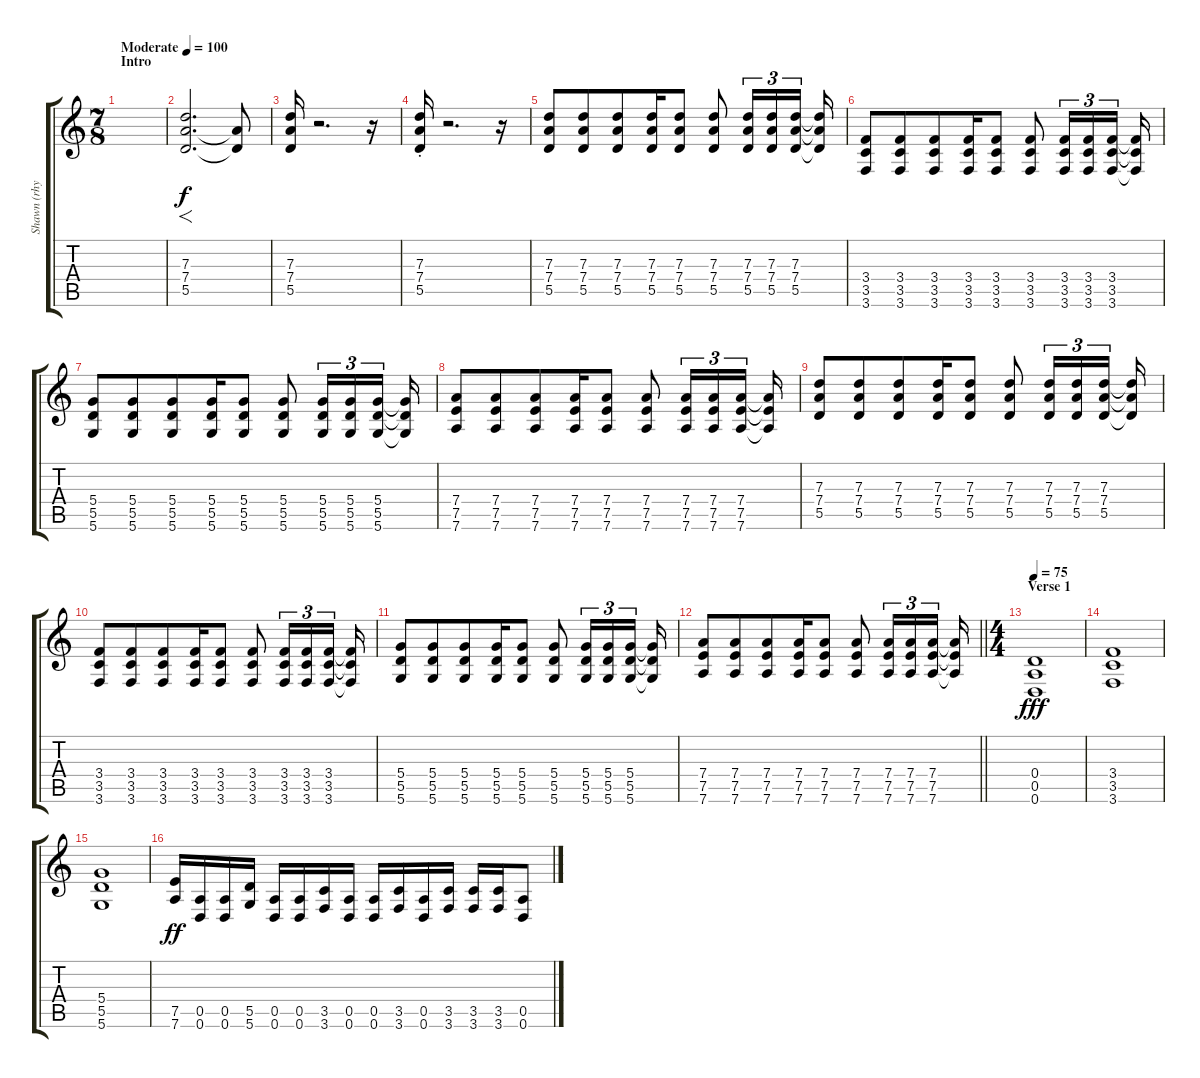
\track ("Shawn (rhythm)" "Shawn (rhy") {instrument overdrivenguitar}
\staff {score tabs}
\tuning (E4 B3 G3 D3 A2 D2) {hide}
\ts (7 8)
\section ("" "Intro")
\tempo (100 "Moderate")
\clef g2
\ks c
|
(7.3 7.4 5.5).2{f d} (7.4{t} 5.5{t}).8{dy f} |
(7.3 7.4 5.5).16 r.2{d} r.16 |
(7.3{st} 7.4 5.5).16 r.2{d} r.16 |
(7.3 7.4 5.5).8 (7.3 7.4 5.5).8 (7.3 7.4 5.5).8 (7.3 7.4 5.5).16 (7.3 7.4 5.5).8 (7.3 7.4 5.5).8 (7.3 7.4 5.5).16{tu (3 2)} (7.3 7.4 5.5).16{tu (3 2)} (7.3 7.4 5.5).16{tu (3 2)} (7.3{t} 7.4{t} 5.5{t}).16 |
(3.4 3.5 3.6).8 (3.4 3.5 3.6).8 (3.4 3.5 3.6).8 (3.4 3.5 3.6).16 (3.4 3.5 3.6).8 (3.4 3.5 3.6).8 (3.4 3.5 3.6).16{tu (3 2)} (3.4 3.5 3.6).16{tu (3 2)} (3.4 3.5 3.6).16{tu (3 2)} (3.4{t} 3.5{t} 3.6{t}).16 |
(5.4 5.5 5.6).8 (5.4 5.5 5.6).8 (5.4 5.5 5.6).8 (5.4 5.5 5.6).16 (5.4 5.5 5.6).8 (5.4 5.5 5.6).8 (5.4 5.5 5.6).16{tu (3 2)} (5.4 5.5 5.6).16{tu (3 2)} (5.4 5.5 5.6).16{tu (3 2)} (5.4{t} 5.5{t} 5.6{t}).16 |
(7.4 7.5 7.6).8 (7.4 7.5 7.6).8 (7.4 7.5 7.6).8 (7.4 7.5 7.6).16 (7.4 7.5 7.6).8 (7.4 7.5 7.6).8 (7.4 7.5 7.6).16{tu (3 2)} (7.4 7.5 7.6).16{tu (3 2)} (7.4 7.5 7.6).16{tu (3 2)} (7.4{t} 7.5{t} 7.6{t}).16 |
(7.3 7.4 5.5).8 (7.3 7.4 5.5).8 (7.3 7.4 5.5).8 (7.3 7.4 5.5).16 (7.3 7.4 5.5).8 (7.3 7.4 5.5).8 (7.3 7.4 5.5).16{tu (3 2)} (7.3 7.4 5.5).16{tu (3 2)} (7.3 7.4 5.5).16{tu (3 2)} (7.3{t} 7.4{t} 5.5{t}).16 |
(3.4 3.5 3.6).8 (3.4 3.5 3.6).8 (3.4 3.5 3.6).8 (3.4 3.5 3.6).16 (3.4 3.5 3.6).8 (3.4 3.5 3.6).8 (3.4 3.5 3.6).16{tu (3 2)} (3.4 3.5 3.6).16{tu (3 2)} (3.4 3.5 3.6).16{tu (3 2)} (3.4{t} 3.5{t} 3.6{t}).16 |
(5.4 5.5 5.6).8 (5.4 5.5 5.6).8 (5.4 5.5 5.6).8 (5.4 5.5 5.6).16 (5.4 5.5 5.6).8 (5.4 5.5 5.6).8 (5.4 5.5 5.6).16{tu (3 2)} (5.4 5.5 5.6).16{tu (3 2)} (5.4 5.5 5.6).16{tu (3 2)} (5.4{t} 5.5{t} 5.6{t}).16 |
\barLineRight lightlight
(7.4 7.5 7.6).8 (7.4 7.5 7.6).8 (7.4 7.5 7.6).8 (7.4 7.5 7.6).16 (7.4 7.5 7.6).8 (7.4 7.5 7.6).8 (7.4 7.5 7.6).16{tu (3 2)} (7.4 7.5 7.6).16{tu (3 2)} (7.4 7.5 7.6).16{tu (3 2)} (7.4{t} 7.5{t} 7.6{t}).16 |
\ts (4 4)
\section ("" "Verse 1")
\tempo 75
(0.4 0.5 0.6).1{dy fff} |
(3.4 3.5 3.6).1 |
(5.4 5.5 5.6).1 |
(7.5 7.6).16{dy ff} (0.5 0.6).16 (0.5 0.6).16 (5.5 5.6).16 (0.5 0.6).16 (0.5 0.6).16 (3.5 3.6).16 (0.5 0.6).16 (0.5 0.6).16 (3.5 3.6).16 (0.5 0.6).16 (3.5 3.6).16 (3.5 3.6).16 (3.5 3.6).16 (0.5 0.6).8
